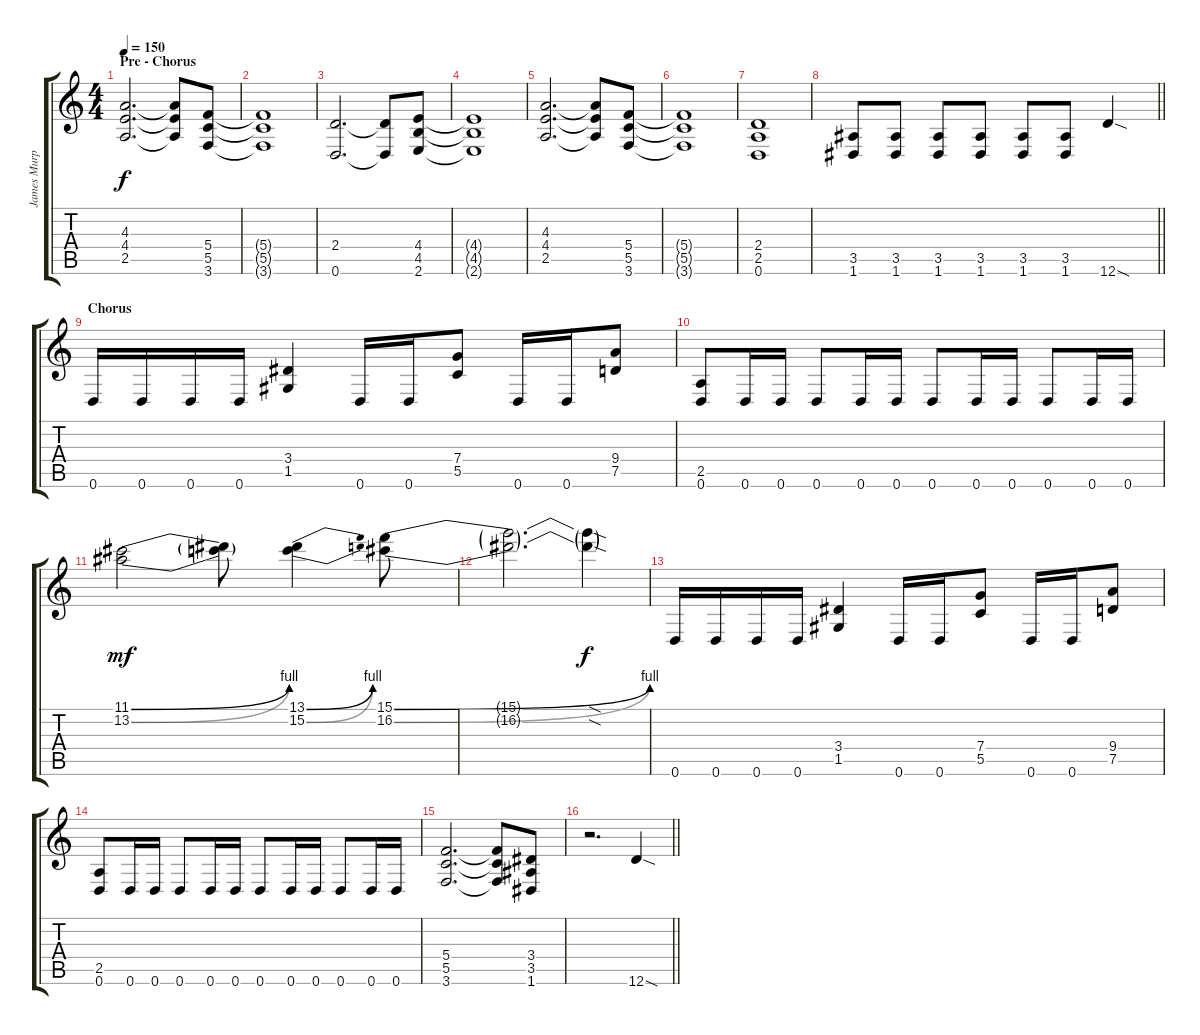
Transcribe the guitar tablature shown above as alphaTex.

\track ("James Murphy" "James Murp") {instrument distortionguitar}
\staff {score tabs}
\tuning (D4 A3 F3 C3 G2 D2) {hide}
\ts (4 4)
\section ("" "Pre - Chorus")
\tempo 150
\clef g2
\ks c
(4.3 4.4 2.5).2{d dy f} (4.3{t} 4.4{t} 2.5{t}).8 (5.4 5.5 3.6).8 |
(5.4{t} 5.5{t} 3.6{t}).1 |
(2.4 0.6).2{d} (2.4{t} 0.6{t}).8 (4.4 4.5 2.6).8 |
(4.4{t} 4.5{t} 2.6{t}).1 |
(4.3 4.4 2.5).2{d} (4.3{t} 4.4{t} 2.5{t}).8 (5.4 5.5 3.6).8 |
(5.4{t} 5.5{t} 3.6{t}).1 |
(2.4 2.5 0.6).1 |
\barLineRight lightlight
(3.5 1.6).8 (3.5 1.6).8 (3.5 1.6).8 (3.5 1.6).8 (3.5 1.6).8 (3.5 1.6).8 12.6{sod}.4 |
\section ("" "Chorus")
0.6.16 0.6.16 0.6.16 0.6.16 (3.4 1.5).4 0.6.16 0.6.16 (7.4 5.5).8 0.6.16 0.6.16 (9.4 7.5).8 |
(2.5 0.6).8 0.6.16 0.6.16 0.6.8 0.6.16 0.6.16 0.6.8 0.6.16 0.6.16 0.6.8 0.6.16 0.6.16 |
(11.1{be (bend 0 0 60 4)} 13.2{be (bend 0 0 60 4)}).2{dy mf} (11.1{t} 13.2{t}).8 (13.1{be (bend 0 0 60 4)} 15.2{be (bend 0 0 60 4)}).4 (15.1{be (bend 0 0 60 4)} 16.2{be (bend 0 0 60 4)}).8 |
(15.1{t} 16.2{t}).2{d} (15.1{sod t} 16.2{sod t}).4{dy f} |
0.6.16 0.6.16 0.6.16 0.6.16 (3.4 1.5).4 0.6.16 0.6.16 (7.4 5.5).8 0.6.16 0.6.16 (9.4 7.5).8 |
(2.5 0.6).8 0.6.16 0.6.16 0.6.8 0.6.16 0.6.16 0.6.8 0.6.16 0.6.16 0.6.8 0.6.16 0.6.16 |
(5.4 5.5 3.6).2{d} (5.4{t} 5.5{t} 3.6{t}).8 (3.4 3.5 1.6).8 |
\barLineRight lightlight
r.2{d} 12.6{sod}.4
